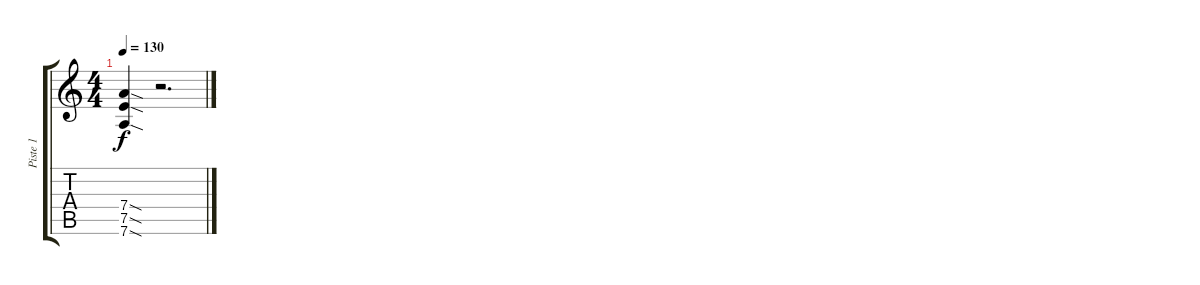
\track ("Piste 1" "Piste 1") {mute instrument distortionguitar}
\staff {score tabs}
\tuning (E4 B3 G3 D3 A2 D2) {hide}
\ts (4 4)
\tempo 130
\clef g2
\ks c
(7.4{sod} 7.5{sod} 7.6{sod}).4{dy f} r.2{d}
